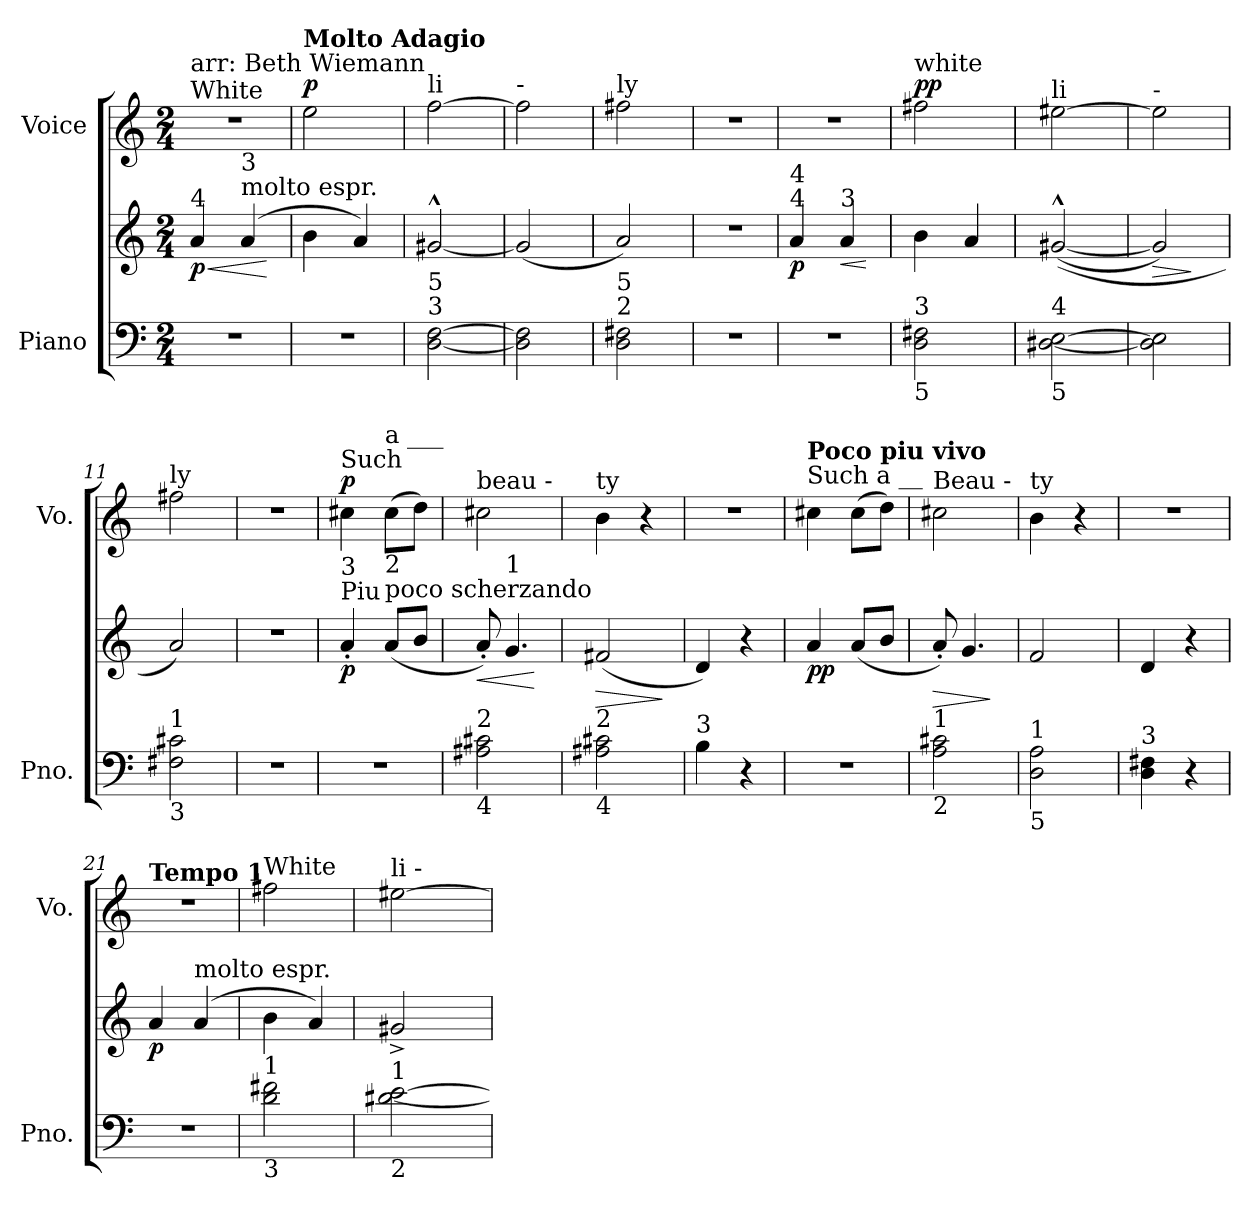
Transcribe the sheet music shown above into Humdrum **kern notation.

**kern	**kern	**dynam	**kern	**dynam
*part2	*part2	*part2	*part1	*part1
*staff3	*staff2	*staff2/3	*staff1	*staff1
*I"Piano	*	*	*I"Voice	*
*I'Pno.	*	*	*I'Vo.	*
*clefF4	*clefG2	*	*clefG2	*
*k[]	*k[]	*	*k[]	*
*M2/4	*M2/4	*	*M2/4	*
=1	=1	=1	=1	=1
!	!	!	!LO:TX:a:t=White	!
!	!	!	!LO:TX:a:t=arr&colon; Beth Wiemann	!
!	!LO:TX:a:t=4	!	!	!
!	!	!LO:HP:b	!	!
!	!	!LO:DY:n=1:b	!	!
2r	4a/	< p	2r	.
!	!LO:TX:a:t=molto espr.	!	!	!
!	!LO:TX:a:t=3	!	!	!
.	(4a/	.	.	.
.	.	[	.	.
=2	=2	=2	=2	=2
!	!	!	!LO:TX:a:B:t=Molto Adagio	!
!	!	!	!	!LO:DY:a
2r	4b\	.	2ee\	p
.	4a/)	.	.	.
=3	=3	=3	=3	=3
!	!	!	!LO:TX:a:t=li	!
!LO:TX:a:t=3	!	!	!	!
!LO:TX:a:t=5	!	!	!	!
[2D\ [2F\	[2g#X^^/	.	[2ff\	.
=4	=4	=4	=4	=4
!	!	!	!LO:TX:a:t=-	!
2D\] 2F\]	(2g#/]	.	2ff\]	.
=5	=5	=5	=5	=5
!	!	!	!LO:TX:a:t=ly	!
!LO:TX:a:t=2	!	!	!	!
!LO:TX:a:t=5	!	!	!	!
2D\ 2F#X\	2a/)	.	2ff#X\	.
=6	=6	=6	=6	=6
2r	2r	.	2r	.
=7	=7	=7	=7	=7
!	!LO:TX:a:t=4	!	!	!
!	!LO:TX:a:t=4	!	!	!
!	!	!LO:DY:b	!	!
2r	4a/	p	2r	.
!	!LO:TX:a:t=3	!	!	!
!	!	!LO:HP:b	!	!
.	4a/	<	.	.
.	.	[	.	.
=8	=8	=8	=8	=8
!	!	!	!LO:TX:a:t=white	!
!LO:TX:a:t=3	!	!	!	!
!LO:TX:b:t=5	!	!	!	!
!	!	!	!	!LO:DY:a
2D\ 2F#X\	4b\	.	2ff#X\	pp
.	4a/	.	.	.
=9	=9	=9	=9	=9
!	!	!	!LO:TX:a:t=li	!
!LO:TX:a:t=4	!	!	!	!
!LO:TX:b:t=5	!	!	!	!
[2D#X\ [2E\	(([2g#X^^/	.	[2ee#X\	.
=10	=10	=10	=10	=10
!	!	!	!LO:TX:a:t=-	!
!	!	!LO:HP:b	!	!
2D#\] 2E\]	2g#/])	>	2ee#\]	.
.	.	]	.	.
=11	=11	=11	=11	=11
!	!	!	!LO:TX:a:t=ly	!
!LO:TX:a:t=1	!	!	!	!
!LO:TX:b:t=3	!	!	!	!
2F#X\ 2c#X\	2a/)	.	2ff#X\	.
=12	=12	=12	=12	=12
2r	2r	.	2r	.
=13	=13	=13	=13	=13
!	!	!	!LO:TX:a:t=Such	!
!	!LO:TX:a:t=Piu	!	!	!
!	!LO:TX:a:t=3	!	!	!
!	!	!LO:DY:b	!	!LO:DY:a
2r	4a'/	p	4cc#X\	p
!	!	!	!LO:TX:a:t=a ___	!
!	!LO:TX:a:t=poco scherzando	!	!	!
!	!LO:TX:a:t=2	!	!	!
.	(8a/L	.	(8cc#\L	.
.	8b/J	.	8dd\J)	.
!!LO:LB:g=z
=14	=14	=14	=14	=14
!	!	!	!LO:TX:a:t=beau      -	!
!LO:TX:a:t=2	!	!	!	!
!LO:TX:b:t=4	!	!	!	!
!	!	!LO:HP:b	!	!
2A#X\ 2c#X\	8a'/)	<	2cc#X\	.
!	!LO:TX:a:t=1	!	!	!
.	4.g/	.	.	.
.	.	[	.	.
=15	=15	=15	=15	=15
!	!	!	!LO:TX:a:t=ty	!
!LO:TX:a:t=2	!	!	!	!
!LO:TX:b:t=4	!	!	!	!
!	!	!LO:HP:b	!	!
2A#X\ 2c#X\	(2f#X/	>	4b\	.
.	.	.	4r	.
.	.	]	.	.
=16	=16	=16	=16	=16
!LO:TX:a:t=3	!	!	!	!
4B\	4d/)	.	2r	.
4r	4r	.	.	.
=17	=17	=17	=17	=17
!	!	!	!LO:TX:a:t=Such  a __	!
!	!	!	!LO:TX:a:B:t=Poco piu vivo	!
!	!	!LO:DY:b	!	!
2r	4a/	pp	4cc#X\	.
.	(8a/L	.	(8cc#\L	.
.	8b/J	.	8dd\J)	.
=18	=18	=18	=18	=18
!	!	!	!LO:TX:a:t=Beau    -	!
!LO:TX:a:t=1	!	!	!	!
!LO:TX:b:t=2	!	!	!	!
!	!	!LO:HP:b	!	!
2A\ 2c#X\	8a'/)	>	2cc#X\	.
.	4.g/	.	.	.
.	.	]	.	.
=19	=19	=19	=19	=19
!	!	!	!LO:TX:a:t=ty	!
!LO:TX:a:t=1	!	!	!	!
!LO:TX:b:t=5	!	!	!	!
2D\ 2A\	2f/	.	4b\	.
.	.	.	4r	.
=20	=20	=20	=20	=20
!LO:TX:a:t=3	!	!	!	!
4D\ 4F#X\	4d/	.	2r	.
4r	4r	.	.	.
=21	=21	=21	=21	=21
!	!	!	!LO:TX:a:B:t=Tempo 1	!
!	!	!LO:DY:b	!	!
2r	4a/	p	2r	.
!	!LO:TX:a:t=molto espr.	!	!	!
.	(4a/	.	.	.
=22	=22	=22	=22	=22
!	!	!	!LO:TX:a:t=White	!
!LO:TX:a:t=1	!	!	!	!
!LO:TX:b:t=3	!	!	!	!
2d\ 2f#X\	4b\	.	2ff#X\	.
.	4a/)	.	.	.
=23	=23	=23	=23	=23
!	!	!	!LO:TX:a:t=li            -	!
!LO:TX:a:t=1	!	!	!	!
!LO:TX:b:t=2	!	!	!	!
[2d#X\ [2e\	2g#X^/	.	[2ee#X\	.
=	=	=	=	=
*-	*-	*-	*-	*-
